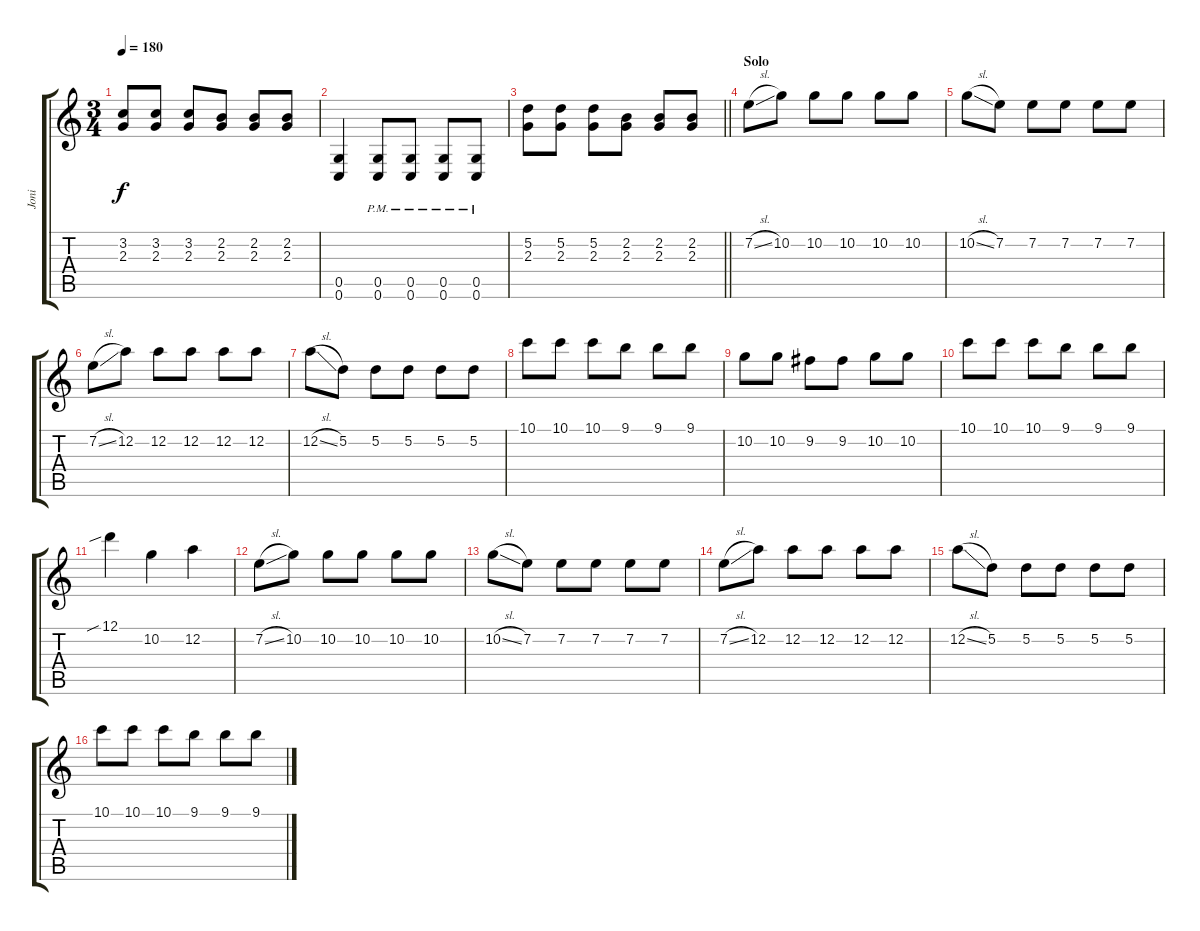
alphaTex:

\track ("Joni" "Joni") {instrument distortionguitar}
\staff {score tabs}
\tuning (D4 A3 F3 C3 G2 C2) {hide}
\ts (3 4)
\tempo 180
\clef g2
\ks c
(3.2 2.3).8{dy f} (3.2 2.3).8 (3.2 2.3).8 (2.2 2.3).8 (2.2 2.3).8 (2.2 2.3).8 |
(0.5 0.6).4 (0.5{pm} 0.6{pm}).8 (0.5{pm} 0.6{pm}).8 (0.5{pm} 0.6{pm}).8 (0.5{pm} 0.6{pm}).8 |
\barLineRight lightlight
(5.2 2.3).8 (5.2 2.3).8 (5.2 2.3).8 (2.2 2.3).8 (2.2 2.3).8 (2.2 2.3).8 |
\section ("" "Solo")
7.2{sl}.8 10.2.8 10.2.8 10.2.8 10.2.8 10.2.8 |
10.2{sl}.8 7.2.8 7.2.8 7.2.8 7.2.8 7.2.8 |
7.2{sl}.8 12.2.8 12.2.8 12.2.8 12.2.8 12.2.8 |
12.2{sl}.8 5.2.8 5.2.8 5.2.8 5.2.8 5.2.8 |
10.1.8 10.1.8 10.1.8 9.1.8 9.1.8 9.1.8 |
10.2.8 10.2.8 9.2.8 9.2.8 10.2.8 10.2.8 |
10.1.8 10.1.8 10.1.8 9.1.8 9.1.8 9.1.8 |
12.1{sib}.4 10.2.4 12.2.4 |
7.2{sl}.8 10.2.8 10.2.8 10.2.8 10.2.8 10.2.8 |
10.2{sl}.8 7.2.8 7.2.8 7.2.8 7.2.8 7.2.8 |
7.2{sl}.8 12.2.8 12.2.8 12.2.8 12.2.8 12.2.8 |
12.2{sl}.8 5.2.8 5.2.8 5.2.8 5.2.8 5.2.8 |
10.1.8 10.1.8 10.1.8 9.1.8 9.1.8 9.1.8
